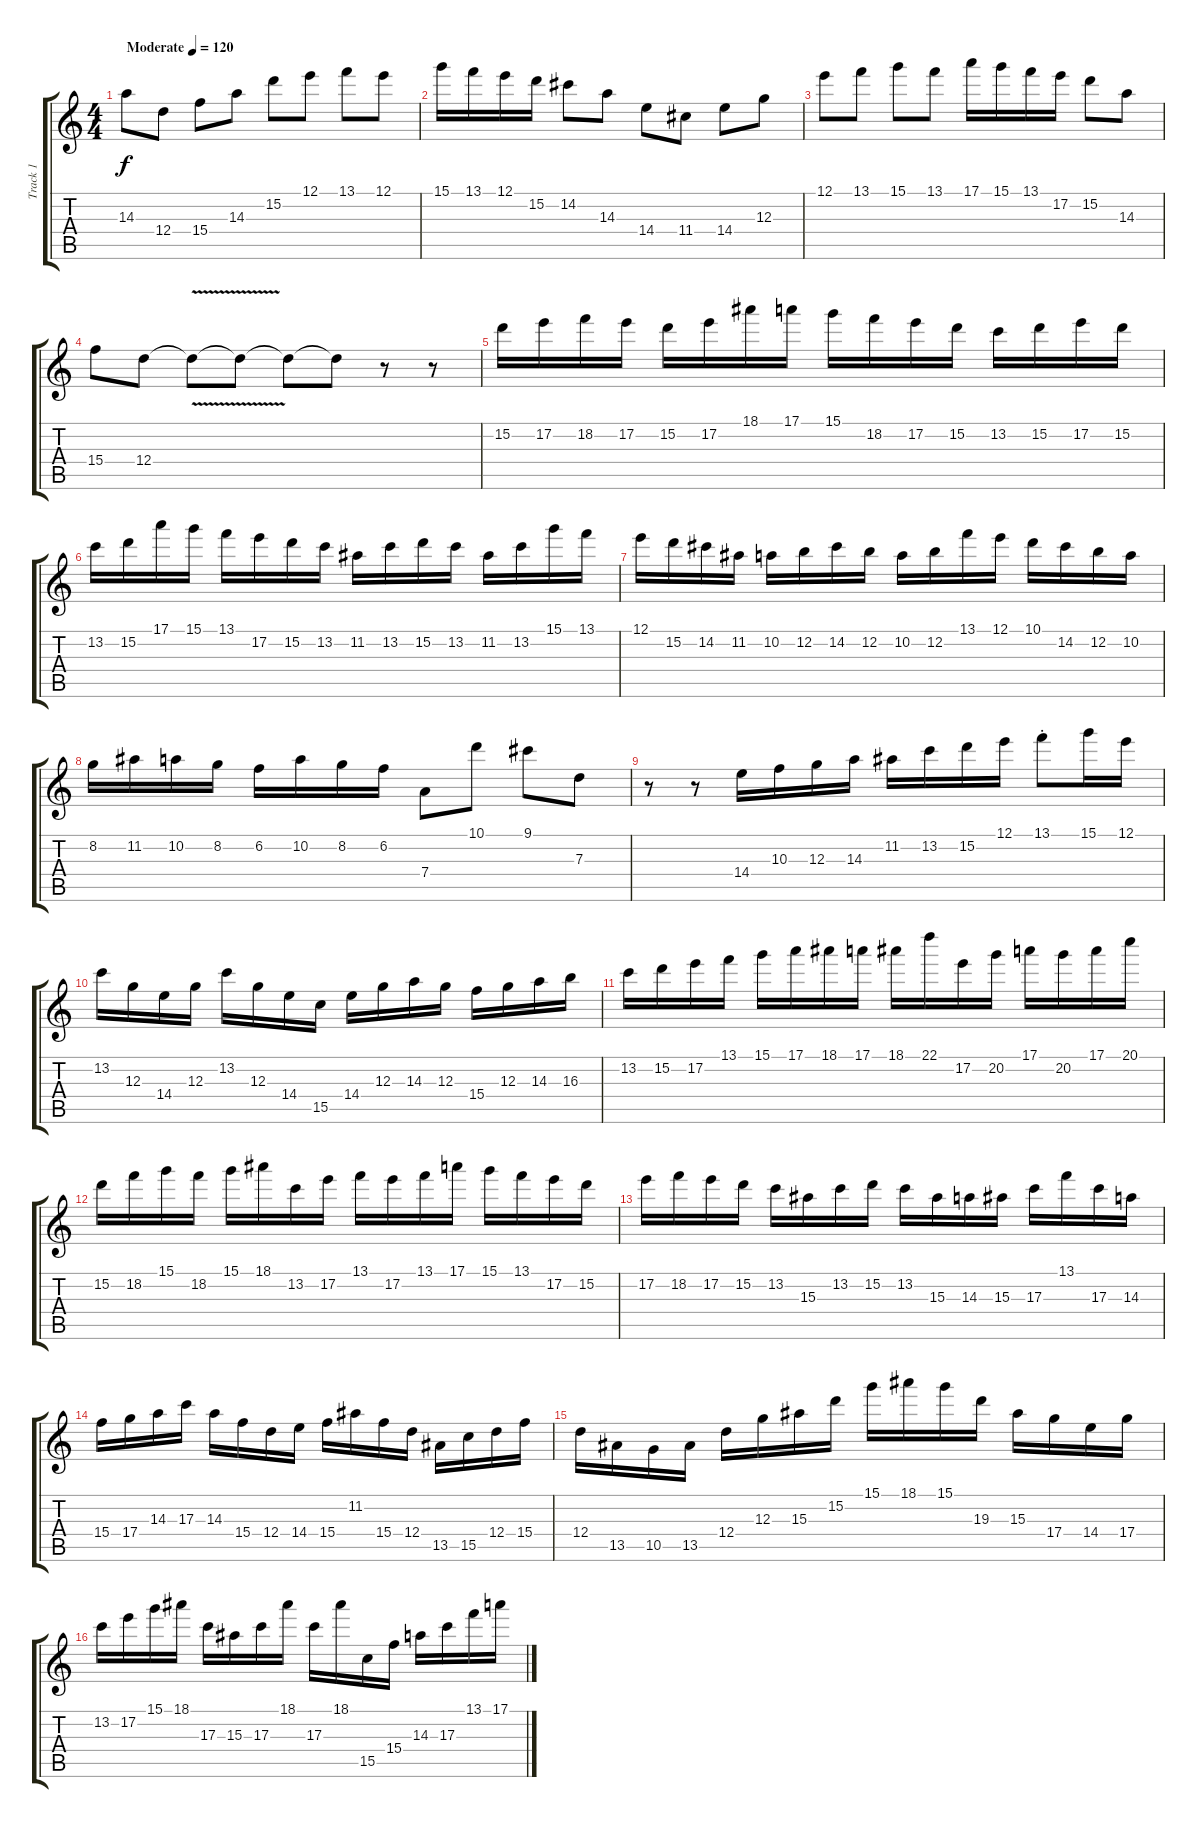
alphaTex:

\track ("Track 1" "Track 1") {instrument electricguitarjazz}
\staff {score tabs}
\tuning (E4 B3 G3 D3 A2 E2) {hide}
\ts (4 4)
\tempo (120 "Moderate")
\clef g2
\ks c
14.3.8{dy f instrument electricguitarjazz} 12.4.8 15.4.8 14.3.8 15.2.8 12.1.8 13.1.8 12.1.8 |
15.1.16 13.1.16 12.1.16 15.2.16 14.2.8 14.3.8 14.4.8 11.4.8 14.4.8 12.3.8 |
12.1.8 13.1.8 15.1.8 13.1.8 17.1.16 15.1.16 13.1.16 17.2.16 15.2.8 14.3.8 |
15.4.8 12.4.8 12.4{v t}.8 12.4{t}.8 12.4{t}.8 12.4{t}.8 r.8 r.8 |
15.2.16 17.2.16 18.2.16 17.2.16 15.2.16 17.2.16 18.1.16 17.1.16 15.1.16 18.2.16 17.2.16 15.2.16 13.2.16 15.2.16 17.2.16 15.2.16 |
13.2.16 15.2.16 17.1.16 15.1.16 13.1.16 17.2.16 15.2.16 13.2.16 11.2.16 13.2.16 15.2.16 13.2.16 11.2.16 13.2.16 15.1.16 13.1.16 |
12.1.16 15.2.16 14.2.16 11.2.16 10.2.16 12.2.16 14.2.16 12.2.16 10.2.16 12.2.16 13.1.16 12.1.16 10.1.16 14.2.16 12.2.16 10.2.16 |
8.2.16 11.2.16 10.2.16 8.2.16 6.2.16 10.2.16 8.2.16 6.2.16 7.4.8 10.1.8 9.1.8 7.3.8 |
r.8 r.8 14.4.16 10.3.16 12.3.16 14.3.16 11.2.16 13.2.16 15.2.16 12.1.16 13.1{st}.8 15.1.16 12.1.16 |
13.2.16 12.3.16 14.4.16 12.3.16 13.2.16 12.3.16 14.4.16 15.5.16 14.4.16 12.3.16 14.3.16 12.3.16 15.4.16 12.3.16 14.3.16 16.3.16 |
13.2.16 15.2.16 17.2.16 13.1.16 15.1.16 17.1.16 18.1.16 17.1.16 18.1.16 22.1.16 17.2.16 20.2.16 17.1.16 20.2.16 17.1.16 20.1.16 |
15.2.16 18.2.16 15.1.16 18.2.16 15.1.16 18.1.16 13.2.16 17.2.16 13.1.16 17.2.16 13.1.16 17.1.16 15.1.16 13.1.16 17.2.16 15.2.16 |
17.2.16 18.2.16 17.2.16 15.2.16 13.2.16 15.3.16 13.2.16 15.2.16 13.2.16 15.3.16 14.3.16 15.3.16 17.3.16 13.1.16 17.3.16 14.3.16 |
15.4.16 17.4.16 14.3.16 17.3.16 14.3.16 15.4.16 12.4.16 14.4.16 15.4.16 11.2.16 15.4.16 12.4.16 13.5.16 15.5.16 12.4.16 15.4.16 |
12.4.16 13.5.16 10.5.16 13.5.16 12.4.16 12.3.16 15.3.16 15.2.16 15.1.16 18.1.16 15.1.16 19.3.16 15.3.16 17.4.16 14.4.16 17.4.16 |
13.2.16 17.2.16 15.1.16 18.1.16 17.3.16 15.3.16 17.3.16 18.1.16 17.3.16 18.1.16 15.5.16 15.4.16 14.3.16 17.3.16 13.1.16 17.1.16
